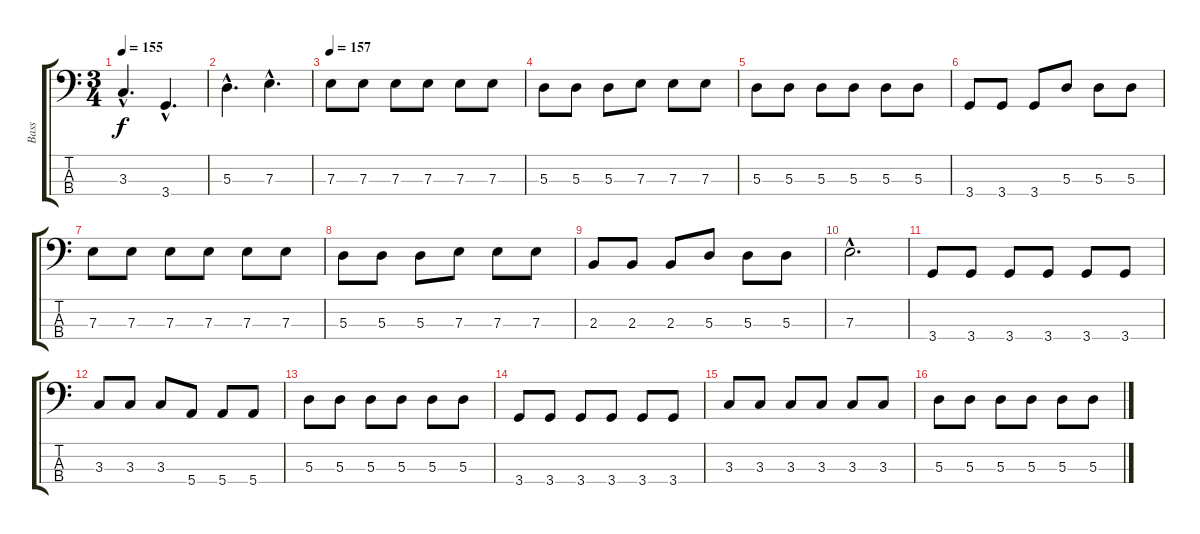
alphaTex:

\track ("Bass" "Bass") {instrument fretlessbass}
\staff {score tabs}
\tuning (G2 D2 A1 E1) {hide}
\ts (3 4)
\tempo 155
\clef f4
\ks c
3.3{hac}.4{d dy f} 3.4{hac}.4{d} |
5.3{hac}.4{d} 7.3{hac}.4{d} |
\tempo 155
\tempo 157
7.3.8 7.3.8 7.3.8 7.3.8 7.3.8 7.3.8 |
5.3.8 5.3.8 5.3.8 7.3.8 7.3.8 7.3.8 |
5.3.8 5.3.8 5.3.8 5.3.8 5.3.8 5.3.8 |
3.4.8 3.4.8 3.4.8 5.3.8 5.3.8 5.3.8 |
7.3.8 7.3.8 7.3.8 7.3.8 7.3.8 7.3.8 |
5.3.8 5.3.8 5.3.8 7.3.8 7.3.8 7.3.8 |
2.3.8 2.3.8 2.3.8 5.3.8 5.3.8 5.3.8 |
7.3{hac}.2{d} |
3.4.8 3.4.8 3.4.8 3.4.8 3.4.8 3.4.8 |
3.3.8 3.3.8 3.3.8 5.4.8 5.4.8 5.4.8 |
5.3.8 5.3.8 5.3.8 5.3.8 5.3.8 5.3.8 |
3.4.8 3.4.8 3.4.8 3.4.8 3.4.8 3.4.8 |
3.3.8 3.3.8 3.3.8 3.3.8 3.3.8 3.3.8 |
5.3.8 5.3.8 5.3.8 5.3.8 5.3.8 5.3.8
